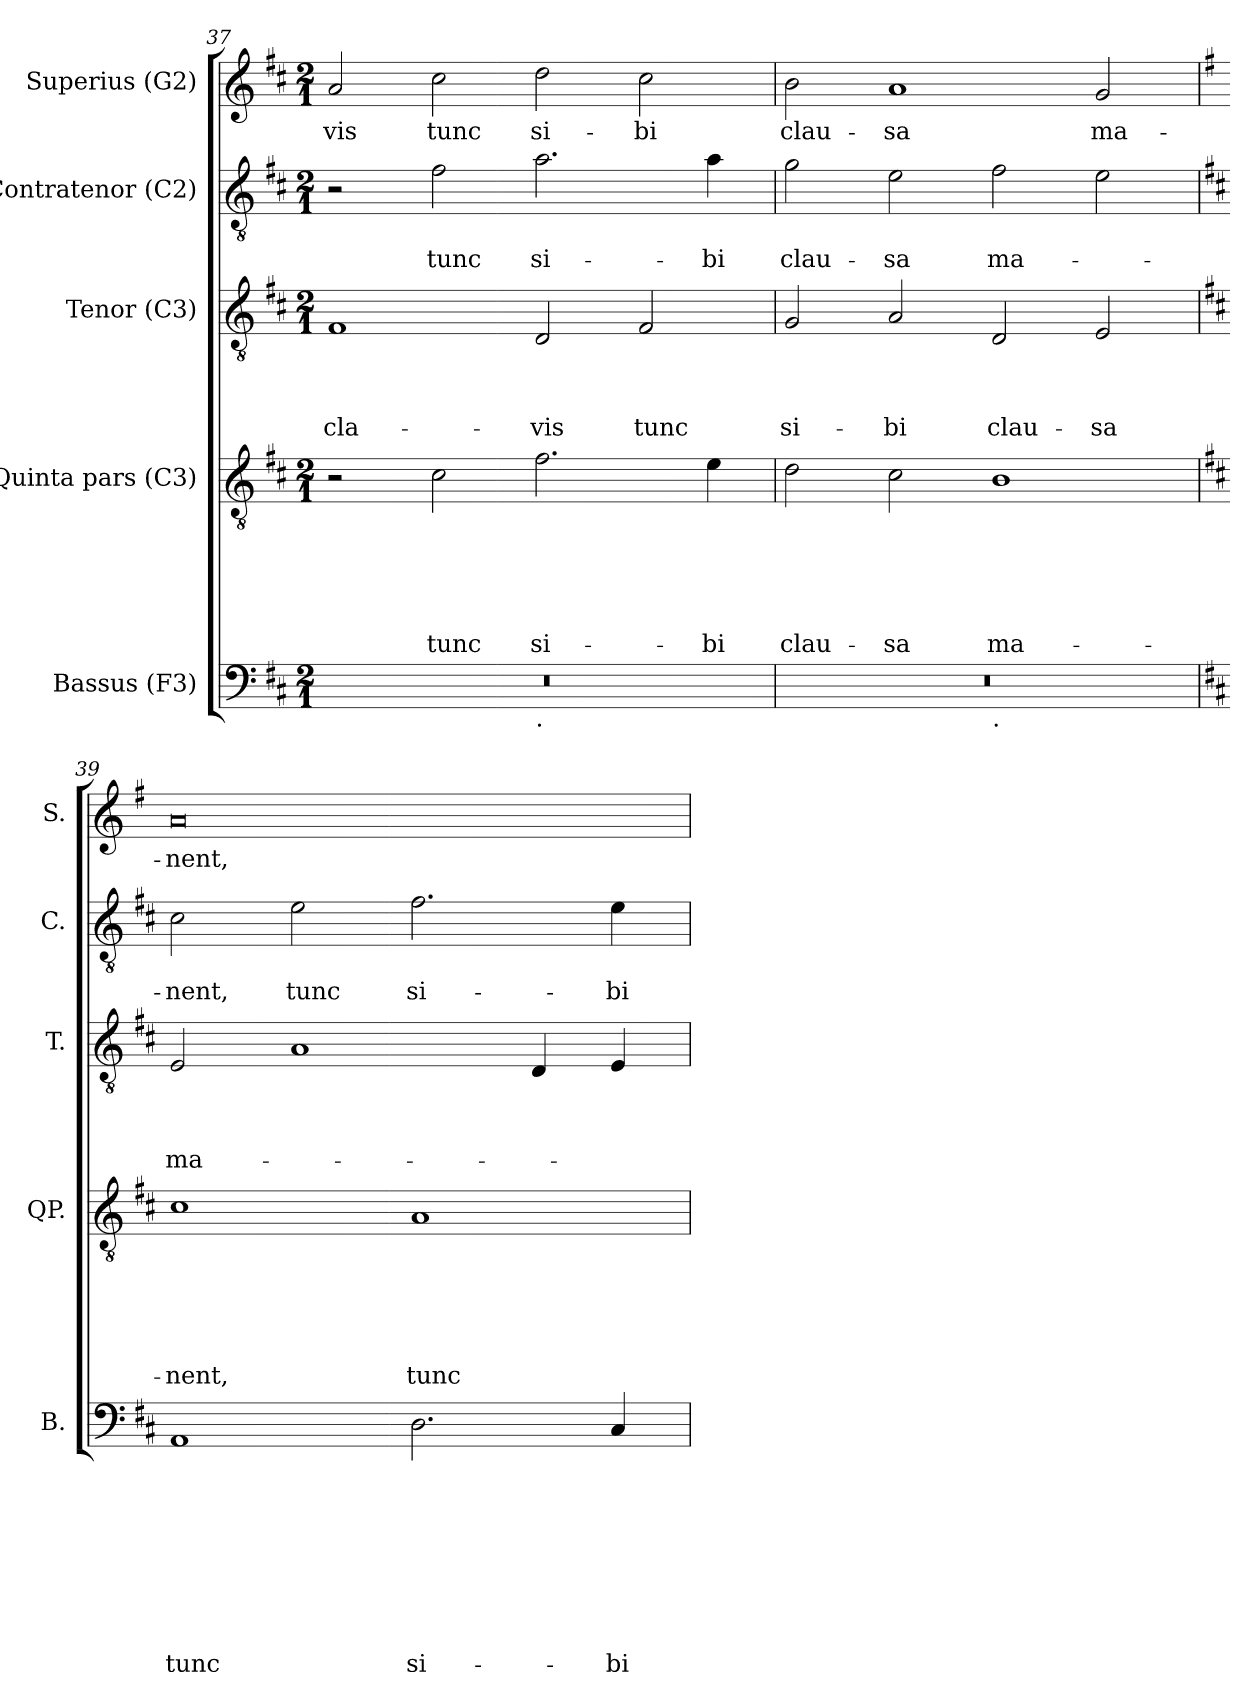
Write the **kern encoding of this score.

**kern	**text	**text	**text	**text	**text	**text	**text	**text	**text	**kern	**text	**text	**text	**text	**text	**text	**kern	**text	**text	**text	**text	**kern	**text	**text	**kern	**text
*part5	*part5	*part5	*part5	*part5	*part5	*part5	*part5	*part5	*part5	*part4	*part4	*part4	*part4	*part4	*part4	*part4	*part3	*part3	*part3	*part3	*part3	*part2	*part2	*part2	*part1	*part1
*staff5	*staff5	*staff5	*staff5	*staff5	*staff5	*staff5	*staff5	*staff5	*staff5	*staff4	*staff4	*staff4	*staff4	*staff4	*staff4	*staff4	*staff3	*staff3	*staff3	*staff3	*staff3	*staff2	*staff2	*staff2	*staff1	*staff1
*I"Bassus (F3)	*	*	*	*	*	*	*	*	*	*I"Quinta pars (C3)	*	*	*	*	*	*	*I"Tenor (C3)	*	*	*	*	*I"Contratenor (C2)	*	*	*I"Superius (G2)	*
*I'B.	*	*	*	*	*	*	*	*	*	*I'QP.	*	*	*	*	*	*	*I'T.	*	*	*	*	*I'C.	*	*	*I'S.	*
!!LO:PB:g=z
*clefF4	*	*	*	*	*	*	*	*	*	*clefGv2	*	*	*	*	*	*	*clefGv2	*	*	*	*	*clefGv2	*	*	*clefG2	*
*k[f#c#]	*	*	*	*	*	*	*	*	*	*k[f#c#]	*	*	*	*	*	*	*k[f#c#]	*	*	*	*	*k[f#c#]	*	*	*k[f#c#]	*
*D:	*	*	*	*	*	*	*	*	*	*D:	*	*	*	*	*	*	*D:	*	*	*	*	*D:	*	*	*D:	*
*M2/1	*	*	*	*	*	*	*	*	*	*M2/1	*	*	*	*	*	*	*M2/1	*	*	*	*	*M2/1	*	*	*M2/1	*
=37	=37	=37	=37	=37	=37	=37	=37	=37	=37	=37	=37	=37	=37	=37	=37	=37	=37	=37	=37	=37	=37	=37	=37	=37	=37	=37
!	!	!	!	!	!	!	!	!	!	!	!	!	!	!	!	!	!	!	!	!	!LO:LY:b	!	!	!	!	!LO:LY:b
*^	*	*	*	*	*	*	*	*	*	*	*	*	*	*	*	*	*	*	*	*	*	*	*	*	*	*
0r	1ryy	.	.	.	.	.	.	.	.	.	2r	.	.	.	.	.	.	1F#	.	.	.	-cla-	2r	.	.	2a/	-vis
!	!	!	!	!	!	!	!	!	!	!	!	!	!	!	!	!	!LO:LY:b	!	!	!	!	!	!	!	!LO:LY:b	!	!LO:LY:b
.	.	.	.	.	.	.	.	.	.	.	2c#\	.	.	.	.	.	tunc	.	.	.	.	.	2f#\	.	tunc	2cc#\	tunc
!	!LO:TX:b:t=.	!	!	!	!	!	!	!	!	!	!	!	!	!	!	!	!	!	!	!	!	!	!	!	!	!	!
!	!	!	!	!	!	!	!	!	!	!	!	!	!	!	!	!	!LO:LY:b	!	!	!	!	!LO:LY:b	!	!	!LO:LY:b	!	!LO:LY:b
.	1ryy	.	.	.	.	.	.	.	.	.	2.f#\	.	.	.	.	.	si-	2D/	.	.	.	-vis	2.a\	.	si-	2dd\	si-
!	!	!	!	!	!	!	!	!	!	!	!	!	!	!	!	!	!	!	!	!	!	!LO:LY:b	!	!	!	!	!LO:LY:b
.	.	.	.	.	.	.	.	.	.	.	.	.	.	.	.	.	.	2F#/	.	.	.	tunc	.	.	.	2cc#\	-bi
!	!	!	!	!	!	!	!	!	!	!	!	!	!	!	!	!	!LO:LY:b	!	!	!	!	!	!	!	!LO:LY:b	!	!
.	.	.	.	.	.	.	.	.	.	.	4e\	.	.	.	.	.	-bi	.	.	.	.	.	4a\	.	-bi	.	.
=38	=38	=38	=38	=38	=38	=38	=38	=38	=38	=38	=38	=38	=38	=38	=38	=38	=38	=38	=38	=38	=38	=38	=38	=38	=38	=38	=38
!	!	!	!	!	!	!	!	!	!	!	!	!	!	!	!	!	!LO:LY:b	!	!	!	!	!LO:LY:b	!	!	!LO:LY:b	!	!LO:LY:b
0r	1ryy	.	.	.	.	.	.	.	.	.	2d\	.	.	.	.	.	clau-	2G/	.	.	.	si-	2g\	.	clau-	2b\	clau-
!	!	!	!	!	!	!	!	!	!	!	!	!	!	!	!	!	!LO:LY:b	!	!	!	!	!LO:LY:b	!	!	!LO:LY:b	!	!LO:LY:b
.	.	.	.	.	.	.	.	.	.	.	2c#\	.	.	.	.	.	-sa	2A/	.	.	.	-bi	2e\	.	-sa	1a	-sa
!	!LO:TX:b:t=.	!	!	!	!	!	!	!	!	!	!	!	!	!	!	!	!	!	!	!	!	!	!	!	!	!	!
!	!	!	!	!	!	!	!	!	!	!	!	!	!	!	!	!	!LO:LY:b	!	!	!	!	!LO:LY:b	!	!	!LO:LY:b	!	!
.	1ryy	.	.	.	.	.	.	.	.	.	1B	.	.	.	.	.	ma-	2D/	.	.	.	clau-	2f#\	.	ma-	.	.
!	!	!	!	!	!	!	!	!	!	!	!	!	!	!	!	!	!	!	!	!	!	!LO:LY:b	!	!	!	!	!LO:LY:b
.	.	.	.	.	.	.	.	.	.	.	.	.	.	.	.	.	.	2E/	.	.	.	-sa	2e\	.	.	2g/	ma-
*v	*v	*	*	*	*	*	*	*	*	*	*	*	*	*	*	*	*	*	*	*	*	*	*	*	*	*	*
=39	=39	=39	=39	=39	=39	=39	=39	=39	=39	=39	=39	=39	=39	=39	=39	=39	=39	=39	=39	=39	=39	=39	=39	=39	=39	=39
*	*	*	*	*	*	*	*	*	*	*	*	*	*	*	*	*	*	*	*	*	*	*	*	*	*k[f#]	*
*	*	*	*	*	*	*	*	*	*	*	*	*	*	*	*	*	*	*	*	*	*	*	*	*	*G:	*
*^	*	*	*	*	*	*	*	*	*	*	*	*	*	*	*	*	*	*	*	*	*	*	*	*	*	*
!	!	!	!	!	!	!	!	!	!	!LO:LY:b	!	!	!	!	!	!	!LO:LY:b	!	!	!	!	!LO:LY:b	!	!	!LO:LY:b	!	!LO:LY:b
*v	*v	*	*	*	*	*	*	*	*	*	*	*	*	*	*	*	*	*	*	*	*	*	*	*	*	*	*
1AA	.	.	.	.	.	.	.	.	tunc	1c#	.	.	.	.	.	-nent,	2E/	.	.	.	ma-	2c#\	.	-nent,	0a	-nent,
!	!	!	!	!	!	!	!	!	!	!	!	!	!	!	!	!	!	!	!	!	!	!	!	!LO:LY:b	!	!
.	.	.	.	.	.	.	.	.	.	.	.	.	.	.	.	.	1A	.	.	.	.	2e\	.	tunc	.	.
!	!	!	!	!	!	!	!	!	!LO:LY:b	!	!	!	!	!	!	!LO:LY:b	!	!	!	!	!	!	!	!LO:LY:b	!	!
2.D\	.	.	.	.	.	.	.	.	si-	1A	.	.	.	.	.	tunc	.	.	.	.	.	2.f#\	.	si-	.	.
.	.	.	.	.	.	.	.	.	.	.	.	.	.	.	.	.	4D/	.	.	.	.	.	.	.	.	.
!	!	!	!	!	!	!	!	!	!LO:LY:b	!	!	!	!	!	!	!	!	!	!	!	!	!	!	!LO:LY:b	!	!
4C#/	.	.	.	.	.	.	.	.	-bi	.	.	.	.	.	.	.	4E/	.	.	.	.	4e\	.	-bi	.	.
=	=	=	=	=	=	=	=	=	=	=	=	=	=	=	=	=	=	=	=	=	=	=	=	=	=	=
*-	*-	*-	*-	*-	*-	*-	*-	*-	*-	*-	*-	*-	*-	*-	*-	*-	*-	*-	*-	*-	*-	*-	*-	*-	*-	*-
